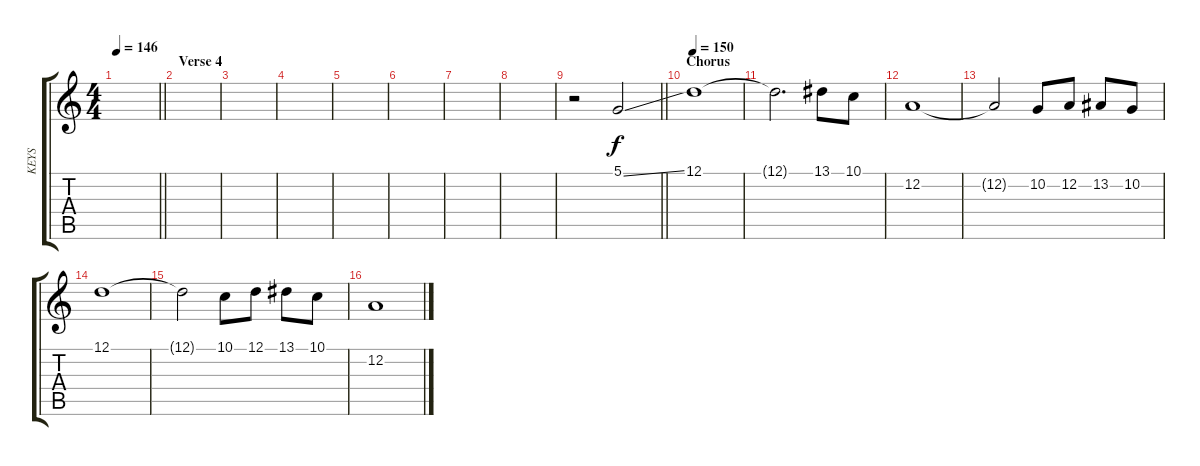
\track ("KEYS" "KEYS") {instrument reedorgan}
\staff {score tabs}
\tuning (D4 A3 F3 C3 G2 D2) {hide}
\ts (4 4)
\tempo 146
\clef g2
\barLineRight lightlight
\ks c
|
\section ("" "Verse 4")
|
|
|
|
|
|
|
\barLineRight lightlight
r.2 5.1{ss}.2 |
\section ("" "Chorus")
\tempo 150
12.1.1 |
12.1{t}.2{d} 13.1.8 10.1.8 |
12.2.1 |
12.2{t}.2 10.2.8 12.2.8 13.2.8 10.2.8 |
12.1.1 |
12.1{t}.2 10.1.8 12.1.8 13.1.8 10.1.8 |
12.2.1
